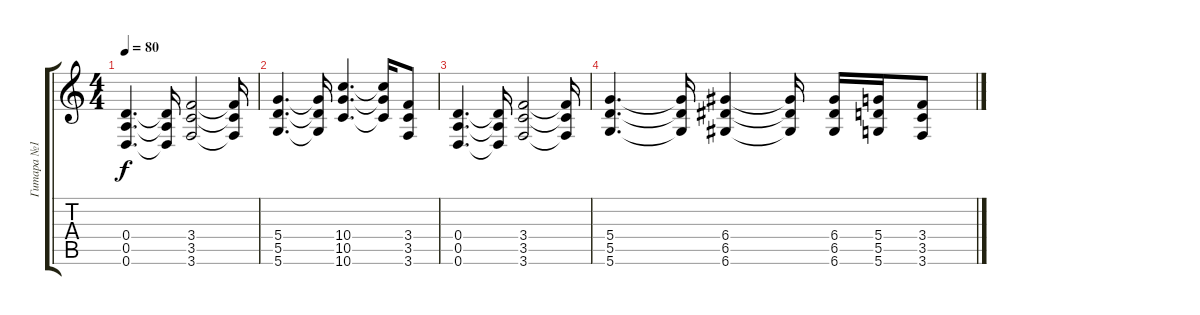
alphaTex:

\track ("Гитара №1" "Гитара №1") {instrument overdrivenguitar}
\staff {score tabs}
\tuning (E4 B3 G3 D3 A2 D2) {hide}
\ts (4 4)
\tempo 80
\clef g2
\ks c
(0.4 0.5 0.6).4{d dy f} (0.4{t} 0.5{t} 0.6{t}).16 (3.4 3.5 3.6).2 (3.4{t} 3.5{t} 3.6{t}).16 |
(5.4 5.5 5.6).4{d} (5.4{t} 5.5{t} 5.6{t}).16 (10.4 10.5 10.6).4{d} (10.4{t} 10.5{t} 10.6{t}).16 (3.4 3.5 3.6).8 |
(0.4 0.5 0.6).4{d} (0.4{t} 0.5{t} 0.6{t}).16 (3.4 3.5 3.6).2 (3.4{t} 3.5{t} 3.6{t}).16 |
(5.4 5.5 5.6).4{d} (5.4{t} 5.5{t} 5.6{t}).16 (6.4 6.5 6.6).4 (6.4{t} 6.5{t} 6.6{t}).16 (6.4 6.5 6.6).16 (5.4 5.5 5.6).16 (3.4 3.5 3.6).8
